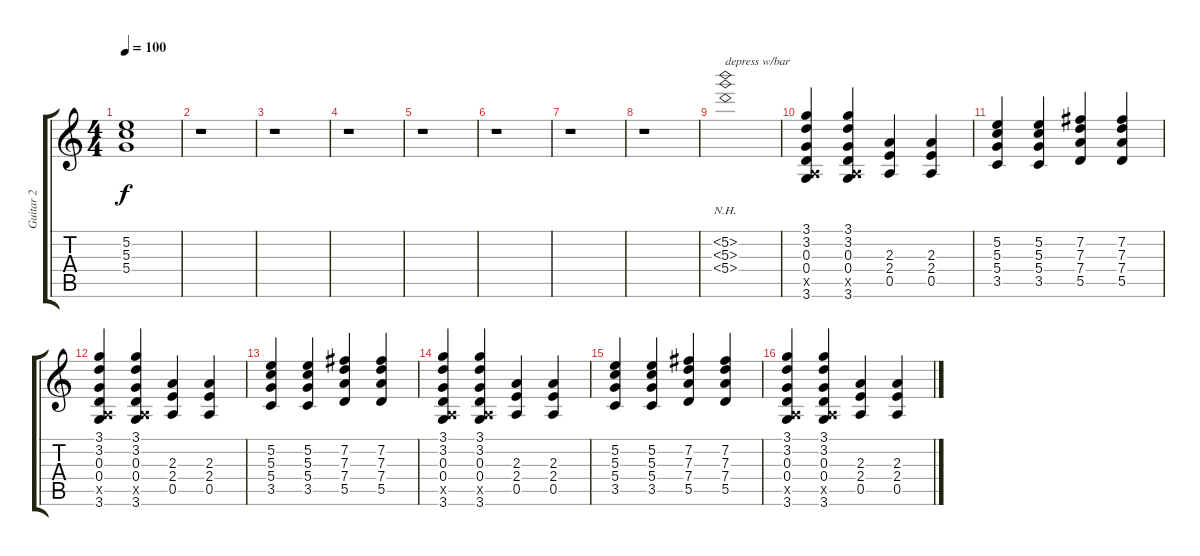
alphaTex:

\track ("Guitar 2" "Guitar 2") {instrument distortionguitar}
\staff {score tabs}
\tuning (E4 B3 G3 D3 A2 E2) {hide}
\ts (4 4)
\tempo 100
\clef g2
\ks c
(5.2{t} 5.3{t} 5.4{t}).1{dy f} |
r.1 |
r.1 |
r.1 |
r.1 |
r.1 |
r.1 |
r.1 |
(5.2{nh} 5.3{nh} 5.4{nh}).1{txt "depress w/bar"} |
(3.1 3.2 0.3 0.4 0.5{x} 3.6).4 (3.1 3.2 0.3 0.4 0.5{x} 3.6).4 (2.3 2.4 0.5).4 (2.3 2.4 0.5).4 |
(5.2 5.3 5.4 3.5).4 (5.2 5.3 5.4 3.5).4 (7.2 7.3 7.4 5.5).4 (7.2 7.3 7.4 5.5).4 |
(3.1 3.2 0.3 0.4 0.5{x} 3.6).4 (3.1 3.2 0.3 0.4 0.5{x} 3.6).4 (2.3 2.4 0.5).4 (2.3 2.4 0.5).4 |
(5.2 5.3 5.4 3.5).4 (5.2 5.3 5.4 3.5).4 (7.2 7.3 7.4 5.5).4 (7.2 7.3 7.4 5.5).4 |
(3.1 3.2 0.3 0.4 0.5{x} 3.6).4 (3.1 3.2 0.3 0.4 0.5{x} 3.6).4 (2.3 2.4 0.5).4 (2.3 2.4 0.5).4 |
(5.2 5.3 5.4 3.5).4 (5.2 5.3 5.4 3.5).4 (7.2 7.3 7.4 5.5).4 (7.2 7.3 7.4 5.5).4 |
(3.1 3.2 0.3 0.4 0.5{x} 3.6).4 (3.1 3.2 0.3 0.4 0.5{x} 3.6).4 (2.3 2.4 0.5).4 (2.3 2.4 0.5).4
